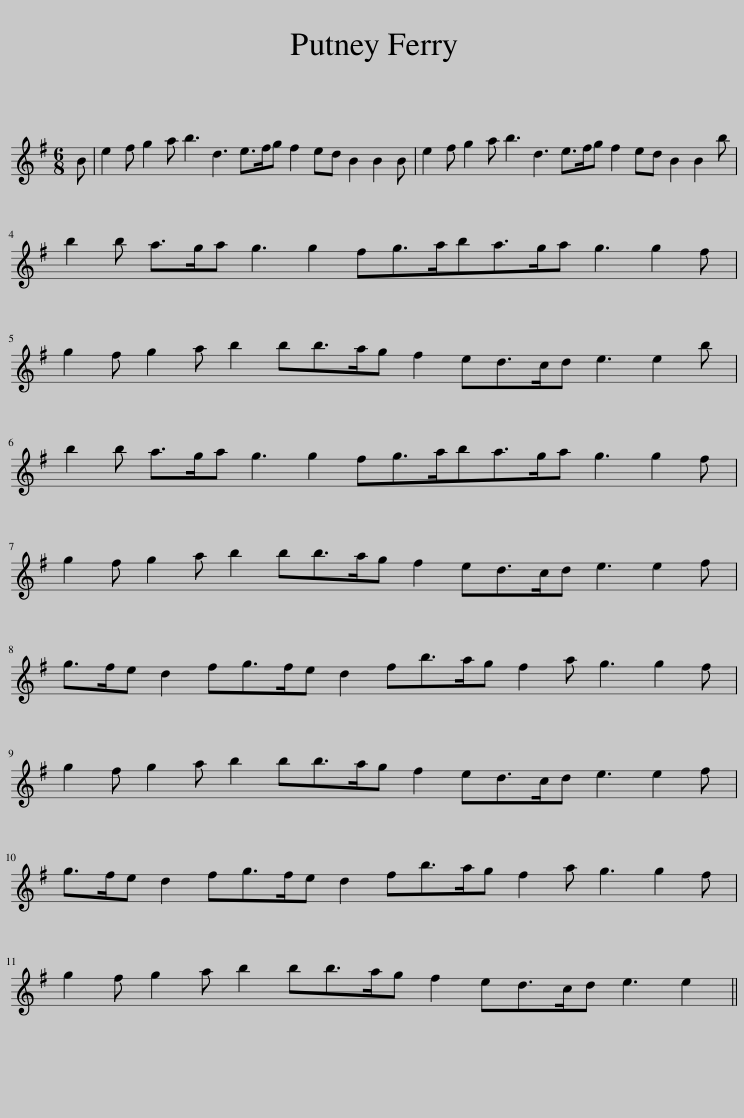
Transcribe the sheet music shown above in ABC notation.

X:1
L:1/8
M:6/8
I:linebreak $
K:Emin
V:1 treble
V:1
 B | e2 f g2 a b3 d3 e>fg f2 ed B2 B2 B | e2 f g2 a b3 d3 e>fg f2 ed B2 B2 b |$ b2 b a>ga g3 g2 fg>aba>ga g3 g2 f |$ g2 f g2 a b2 bb>ag f2 ed>cd e3 e2 b |$ %5
 b2 b a>ga g3 g2 fg>aba>ga g3 g2 f |$ g2 f g2 a b2 bb>ag f2 ed>cd e3 e2 f |$ g>fe d2 fg>fe d2 fb>ag f2 a g3 g2 f |$ g2 f g2 a b2 bb>ag f2 ed>cd e3 e2 f |$ g>fe d2 fg>fe d2 fb>ag f2 a g3 g2 f |$ %10
 g2 f g2 a b2 bb>ag f2 ed>cd e3 e2 || %11
